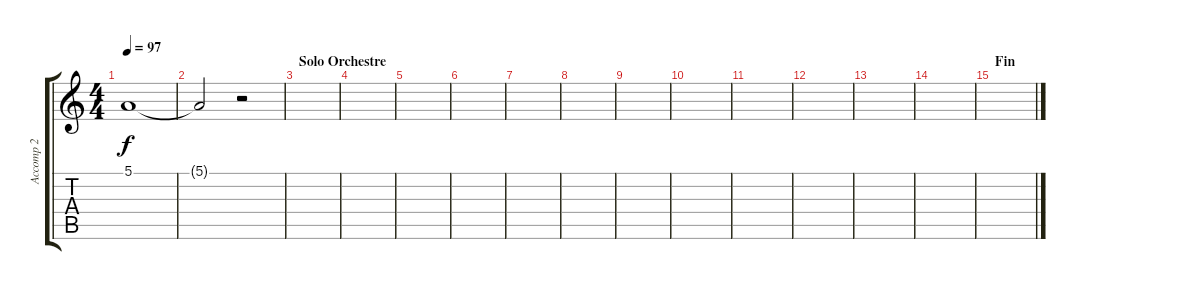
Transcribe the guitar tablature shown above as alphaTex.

\track ("Accomp 2" "Accomp 2") {instrument stringensemble1}
\staff {score tabs}
\tuning (E4 B3 G3 D3 A2 E2) {hide}
\ts (4 4)
\tempo 97
\clef g2
\ks c
5.1.1{dy f} |
5.1{t}.2 r.2 |
\section ("" "Solo Orchestre")
|
|
|
|
|
|
|
|
|
|
|
|
\section ("" "Fin")
